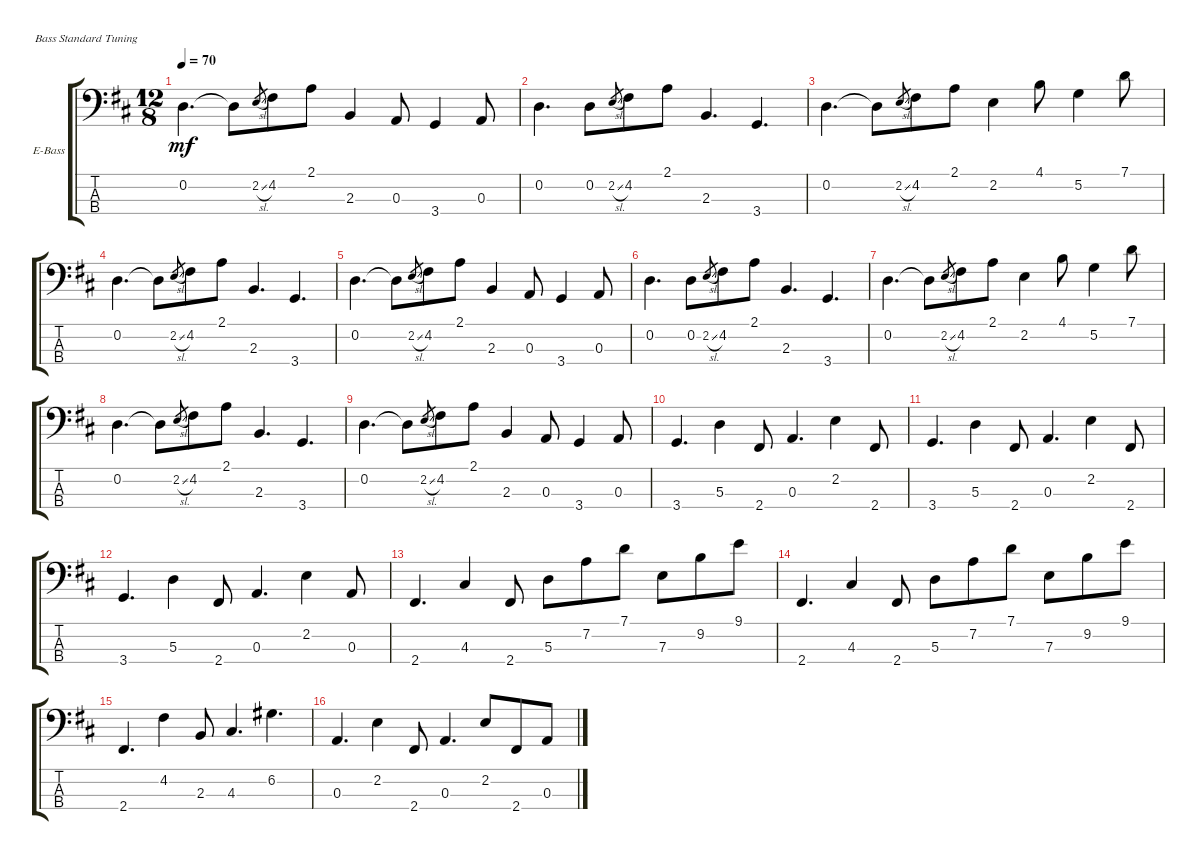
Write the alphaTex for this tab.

\defaultSystemsLayout 4
\bracketExtendMode groupsimilarinstruments
\firstSystemTrackNameOrientation horizontal
\otherSystemsTrackNameOrientation horizontal
\track ("Electric Bass" "E-Bass") {instrument electricbassfinger}
\staff {score tabs}
\tuning (G2 D2 A1 E1)
\ts (12 8)
\tempo 70
\clef f4
\ks d
0.2.4{d dy mf} 0.2{t}.8 2.2{sl}.8{gr} 4.2.8 2.1.8 2.3.4 0.3.8 3.4.4 0.3.8 |
0.2.4{d} 0.2.8 2.2{sl}.8{gr} 4.2.8 2.1.8 2.3.4{d} 3.4.4{d} |
0.2.4{d} 0.2{t}.8 2.2{sl}.8{gr} 4.2.8 2.1.8 2.2.4 4.1.8 5.2.4 7.1.8 |
0.2.4{d} 0.2{t}.8 2.2{sl}.8{gr} 4.2.8 2.1.8 2.3.4{d} 3.4.4{d} |
0.2.4{d} 0.2{t}.8 2.2{sl}.8{gr} 4.2.8 2.1.8 2.3.4 0.3.8 3.4.4 0.3.8 |
0.2.4{d} 0.2.8 2.2{sl}.8{gr} 4.2.8 2.1.8 2.3.4{d} 3.4.4{d} |
0.2.4{d} 0.2{t}.8 2.2{sl}.8{gr} 4.2.8 2.1.8 2.2.4 4.1.8 5.2.4 7.1.8 |
0.2.4{d} 0.2{t}.8 2.2{sl}.8{gr} 4.2.8 2.1.8 2.3.4{d} 3.4.4{d} |
0.2.4{d} 0.2{t}.8 2.2{sl}.8{gr} 4.2.8 2.1.8 2.3.4 0.3.8 3.4.4 0.3.8 |
3.4.4{d} 5.3.4 2.4.8 0.3.4{d} 2.2.4 2.4.8 |
3.4.4{d} 5.3.4 2.4.8 0.3.4{d} 2.2.4 2.4.8 |
3.4.4{d} 5.3.4 2.4.8 0.3.4{d} 2.2.4 0.3.8 |
2.4.4{d} 4.3.4 2.4.8 5.3.8 7.2.8 7.1.8 7.3.8 9.2.8 9.1.8 |
2.4.4{d} 4.3.4 2.4.8 5.3.8 7.2.8 7.1.8 7.3.8 9.2.8 9.1.8 |
2.4.4{d} 4.2.4 2.3.8 4.3.4{d} 6.2.4{d} |
0.3.4{d} 2.2.4 2.4.8 0.3.4{d} 2.2.8 2.4.8 0.3.8
